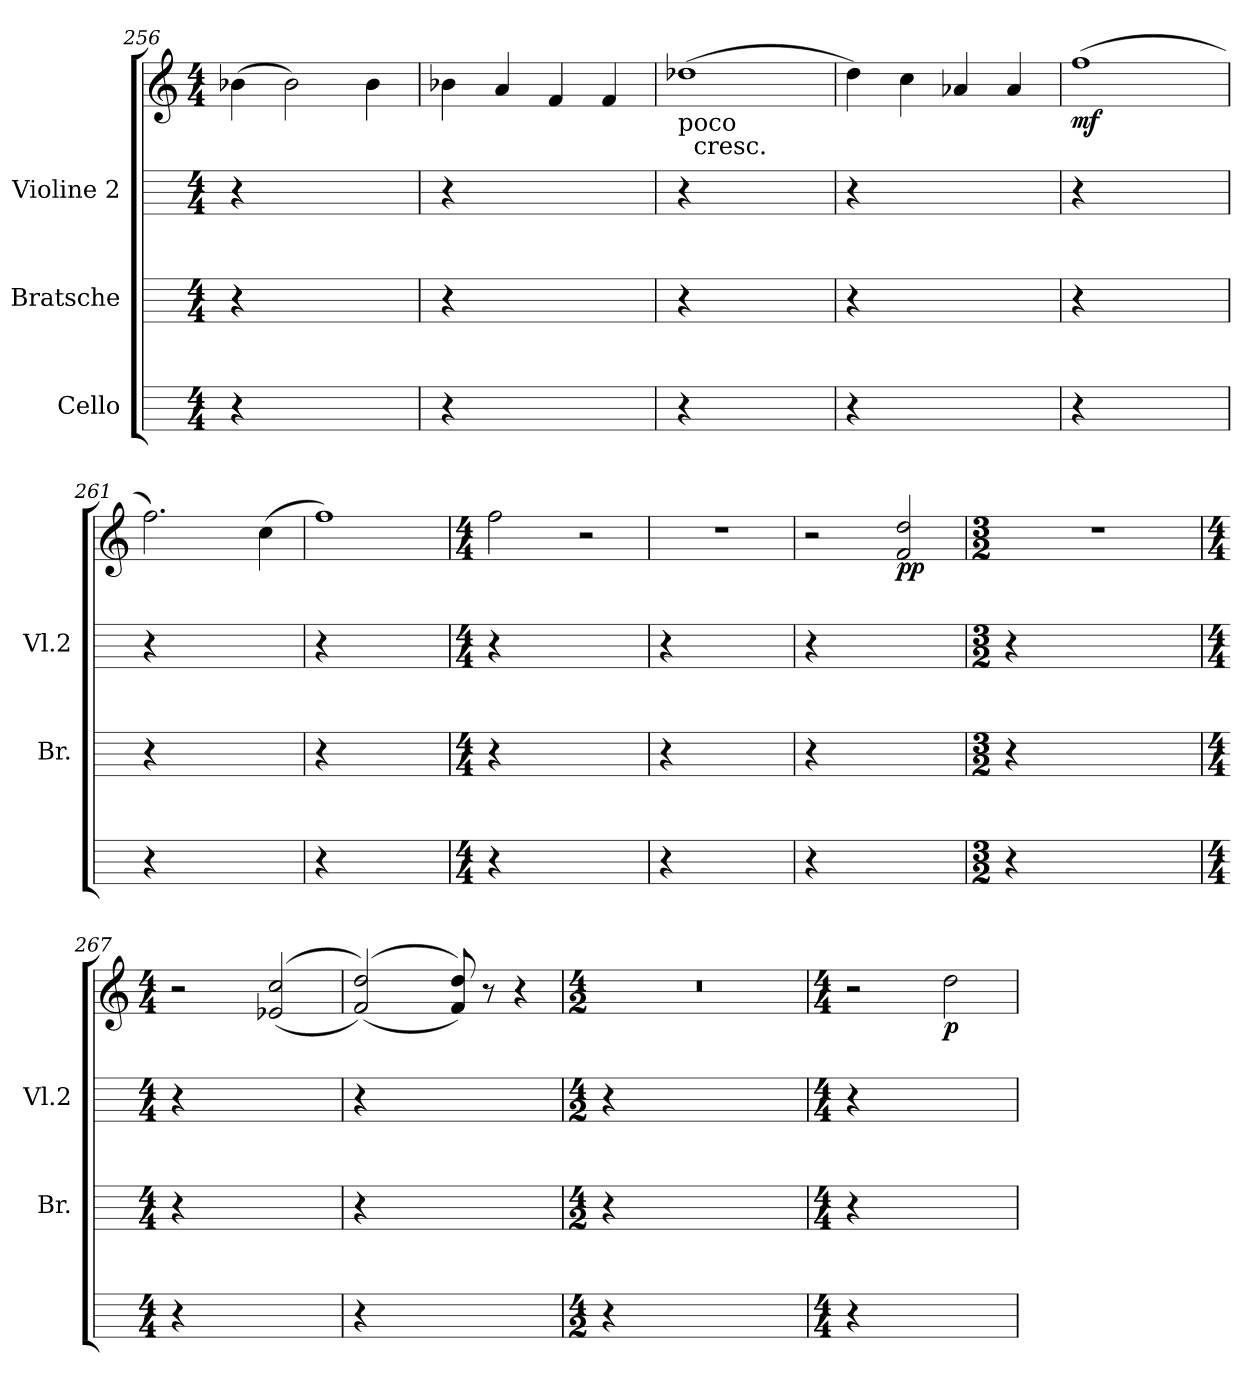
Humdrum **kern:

**kern	**kern	**kern	**kern	**dynam
*part4	*part3	*part2	*part1	*part1
*staff4	*staff3	*staff2	*staff1	*staff1
*I"Cello	*I"Bratsche	*I"Violine 2	*	*
*	*I'Br.	*I'Vl.2	*	*
*	*	*	*clefG2	*
*M4/4	*M4/4	*M4/4	*M4/4	*
=256	=256	=256	=256	=256
4r	4r	4r	(<4b-	.
2.ryy	2.ryy	2.ryy	2b-)	.
.	.	.	4b-	.
=257	=257	=257	=257	=257
4r	4r	4r	4b-	.
2.ryy	2.ryy	2.ryy	4a	.
.	.	.	4f	.
.	.	.	4f	.
=258	=258	=258	=258	=258
!	!	!	!LO:TX:b:t=poco\n                           cresc.	!
4r	4r	4r	(>1dd-	.
2.ryy	2.ryy	2.ryy	.	.
=259	=259	=259	=259	=259
4r	4r	4r	4dd)	.
2.ryy	2.ryy	2.ryy	4cc	.
.	.	.	4a-	.
.	.	.	4a-	.
=260	=260	=260	=260	=260
!	!	!	!	!LO:DY:b
4r	4r	4r	(>1ff	mf
2.ryy	2.ryy	2.ryy	.	.
=261	=261	=261	=261	=261
4r	4r	4r	2.ff)	.
2.ryy	2.ryy	2.ryy	.	.
.	.	.	(>4cc	.
=262	=262	=262	=262	=262
4r	4r	4r	1ff)	.
2.ryy	2.ryy	2.ryy	.	.
=263	=263	=263	=263	=263
*M4/4	*M4/4	*M4/4	*M4/4	*
4r	4r	4r	(>2ff	.
2.ryy	2.ryy	2.ryy	.	.
.	.	.	2r	.
=264	=264	=264	=264	=264
4r	4r	4r	1r	.
2.ryy	2.ryy	2.ryy	.	.
=265	=265	=265	=265	=265
4r	4r	4r	2r	.
2.ryy	2.ryy	2.ryy	.	.
!	!	!	!	!LO:DY:b
.	.	.	2f 2dd	pp
=266	=266	=266	=266	=266
*M3/2	*M3/2	*M3/2	*M3/2	*
!	!	!	!LO:N:vis=1	!
4r	4r	4r	1.r	.
1ryy	1ryy	1ryy	.	.
4ryy	4ryy	4ryy	.	.
=267	=267	=267	=267	=267
*M4/4	*M4/4	*M4/4	*M4/4	*
4r	4r	4r	2r	.
2.ryy	2.ryy	2.ryy	.	.
.	.	.	(<(>2e- 2cc	.
=268	=268	=268	=268	=268
4r	4r	4r	(<(>2f 2dd))	.
2.ryy	2.ryy	2.ryy	.	.
.	.	.	8f 8dd))	.
.	.	.	8r	.
.	.	.	4r	.
=269	=269	=269	=269	=269
*M4/2	*M4/2	*M4/2	*M4/2	*
4r	4r	4r	0r	.
1..ryy	1..ryy	1..ryy	.	.
=270	=270	=270	=270	=270
*M4/4	*M4/4	*M4/4	*M4/4	*
4r	4r	4r	2r	.
2.ryy	2.ryy	2.ryy	.	.
!	!	!	!	!LO:DY:b
.	.	.	2dd	p
=	=	=	=	=
*-	*-	*-	*-	*-
